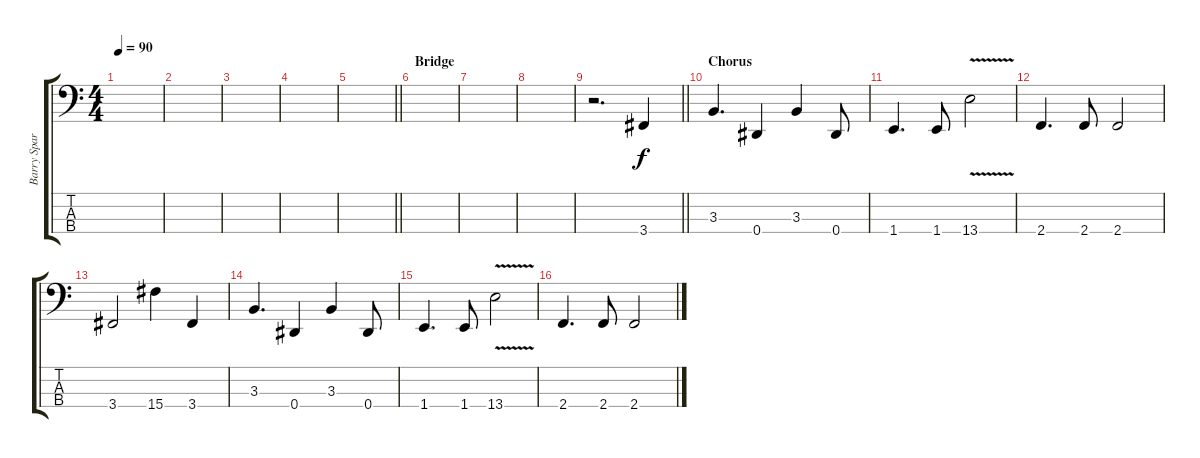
\track ("Barry Sparks" "Barry Spar") {instrument electricbassfinger}
\staff {score tabs}
\tuning (Gb2 Db2 Ab1 Eb1) {hide}
\ts (4 4)
\tempo 90
\clef f4
\ks c
|
|
|
|
\barLineRight lightlight
|
\section ("" "Bridge")
|
|
|
\barLineRight lightlight
r.2{d} 3.4.4 |
\section ("" "Chorus")
3.3.4{d} 0.4.4 3.3.4 0.4.8 |
1.4.4{d} 1.4.8 13.4{v}.2 |
2.4.4{d} 2.4.8 2.4.2 |
3.4.2 15.4.4 3.4.4 |
3.3.4{d} 0.4.4 3.3.4 0.4.8 |
1.4.4{d} 1.4.8 13.4{v}.2 |
2.4.4{d} 2.4.8 2.4.2
